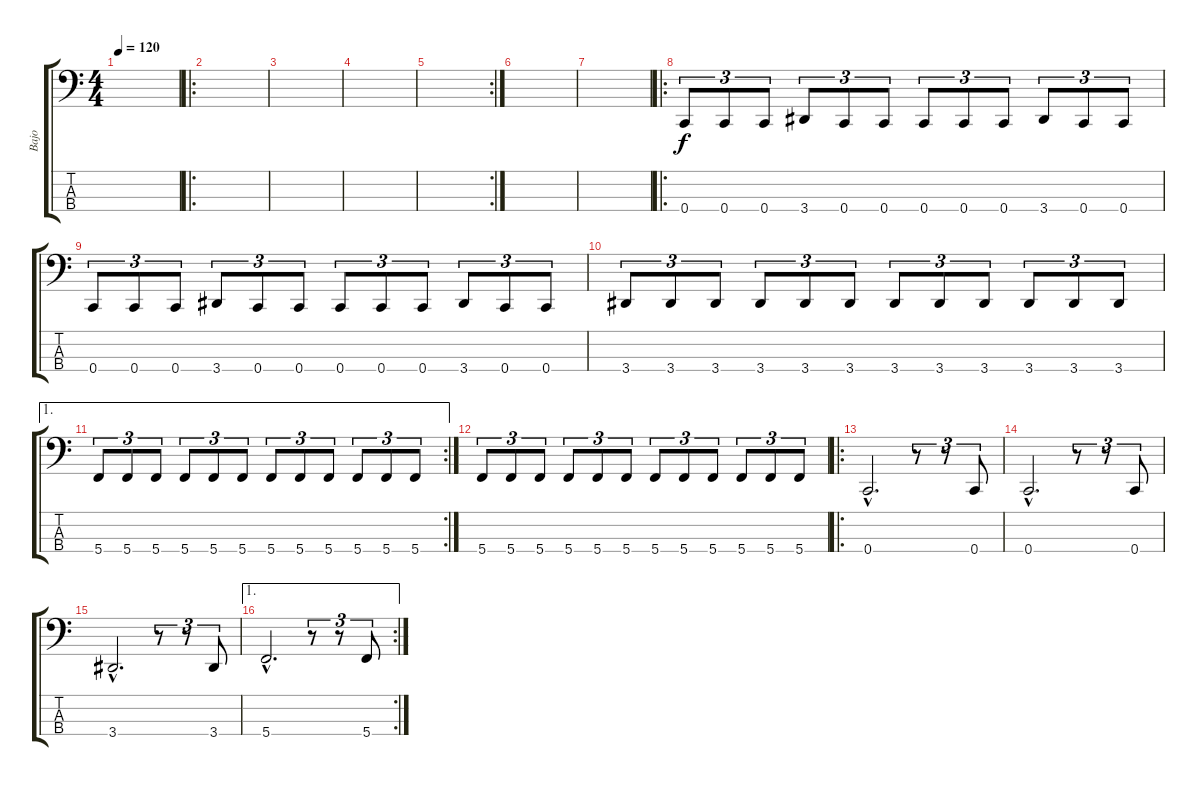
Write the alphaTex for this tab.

\track ("Bajo" "Bajo") {instrument electricbassfinger}
\staff {score tabs}
\tuning (Eb2 Bb1 F1 C1) {hide}
\ts (4 4)
\tempo 120
\clef f4
\ks c
|
\ro
|
|
|
\rc 2
|
|
|
\ro
0.4.8{tu (3 2)} 0.4.8{tu (3 2)} 0.4.8{tu (3 2)} 3.4.8{tu (3 2)} 0.4.8{tu (3 2)} 0.4.8{tu (3 2)} 0.4.8{tu (3 2)} 0.4.8{tu (3 2)} 0.4.8{tu (3 2)} 3.4.8{tu (3 2)} 0.4.8{tu (3 2)} 0.4.8{tu (3 2)} |
0.4.8{tu (3 2)} 0.4.8{tu (3 2)} 0.4.8{tu (3 2)} 3.4.8{tu (3 2)} 0.4.8{tu (3 2)} 0.4.8{tu (3 2)} 0.4.8{tu (3 2)} 0.4.8{tu (3 2)} 0.4.8{tu (3 2)} 3.4.8{tu (3 2)} 0.4.8{tu (3 2)} 0.4.8{tu (3 2)} |
3.4.8{tu (3 2)} 3.4.8{tu (3 2)} 3.4.8{tu (3 2)} 3.4.8{tu (3 2)} 3.4.8{tu (3 2)} 3.4.8{tu (3 2)} 3.4.8{tu (3 2)} 3.4.8{tu (3 2)} 3.4.8{tu (3 2)} 3.4.8{tu (3 2)} 3.4.8{tu (3 2)} 3.4.8{tu (3 2)} |
\ae 1
\rc 2
5.4.8{tu (3 2)} 5.4.8{tu (3 2)} 5.4.8{tu (3 2)} 5.4.8{tu (3 2)} 5.4.8{tu (3 2)} 5.4.8{tu (3 2)} 5.4.8{tu (3 2)} 5.4.8{tu (3 2)} 5.4.8{tu (3 2)} 5.4.8{tu (3 2)} 5.4.8{tu (3 2)} 5.4.8{tu (3 2)} |
5.4.8{tu (3 2)} 5.4.8{tu (3 2)} 5.4.8{tu (3 2)} 5.4.8{tu (3 2)} 5.4.8{tu (3 2)} 5.4.8{tu (3 2)} 5.4.8{tu (3 2)} 5.4.8{tu (3 2)} 5.4.8{tu (3 2)} 5.4.8{tu (3 2)} 5.4.8{tu (3 2)} 5.4.8{tu (3 2)} |
\ro
0.4{hac}.2{d} r.8{tu (3 2)} r.8{tu (3 2)} 0.4.8{tu (3 2)} |
0.4{hac}.2{d} r.8{tu (3 2)} r.8{tu (3 2)} 0.4.8{tu (3 2)} |
3.4{hac}.2{d} r.8{tu (3 2)} r.8{tu (3 2)} 3.4.8{tu (3 2)} |
\ae 1
\rc 2
5.4{hac}.2{d} r.8{tu (3 2)} r.8{tu (3 2)} 5.4.8{tu (3 2)}
